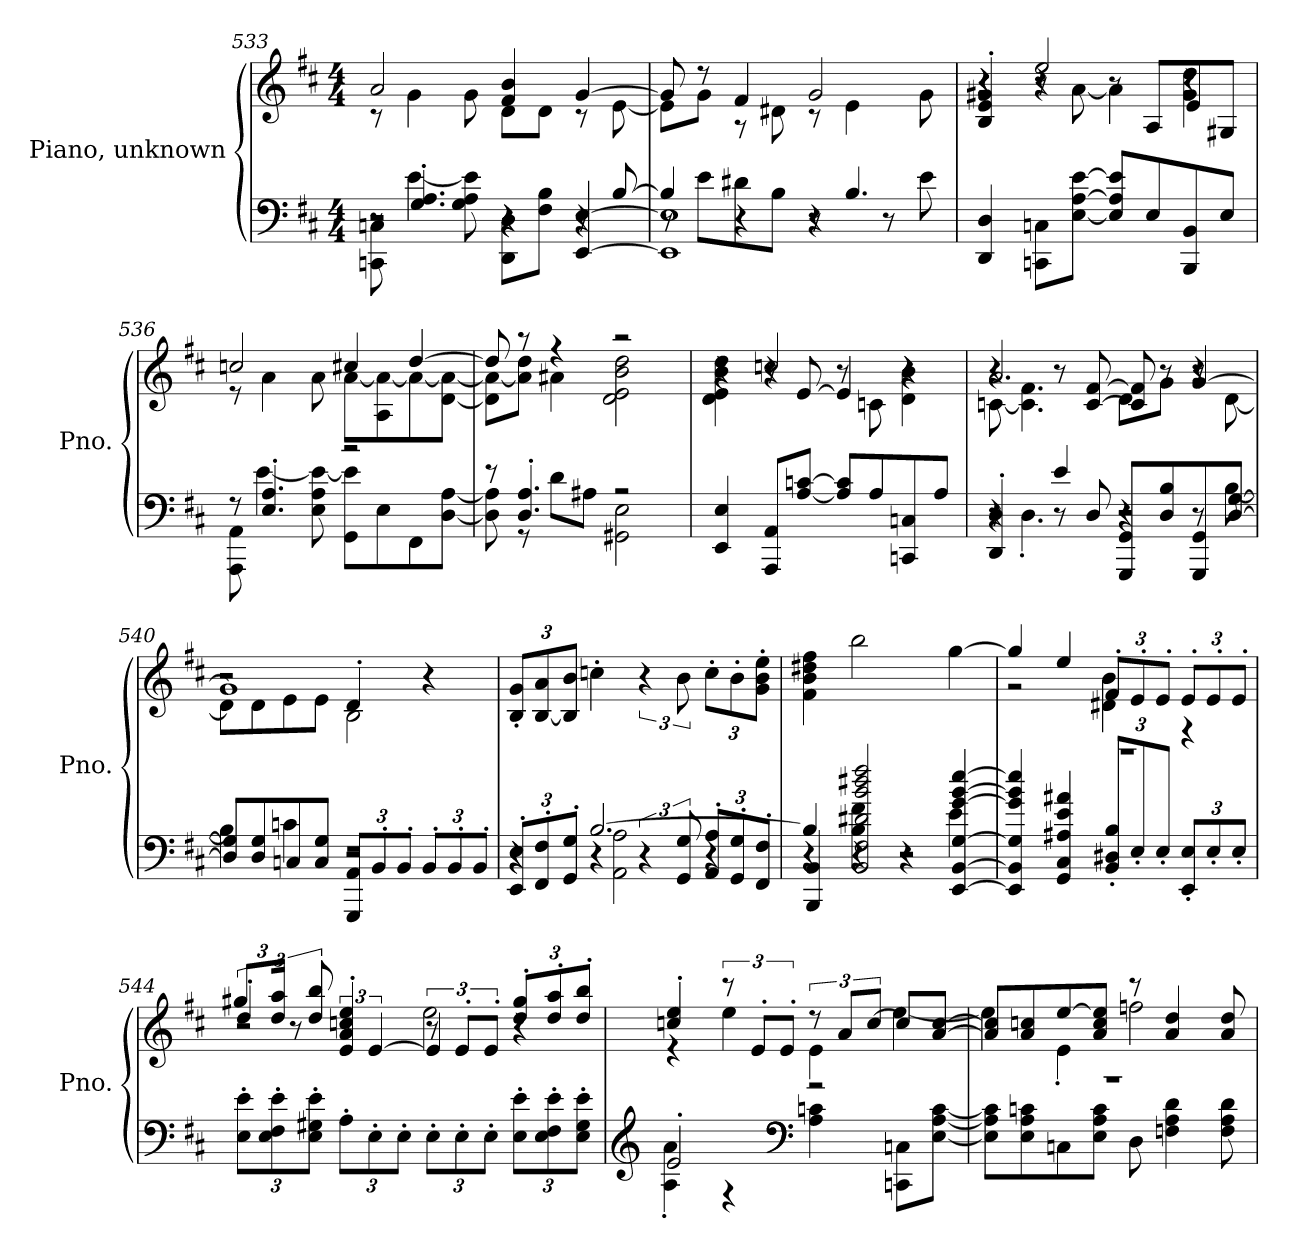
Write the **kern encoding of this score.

**kern	**kern
*part1	*part1
*staff2	*staff1
*I"Piano, unknown	*
*I'Pno.	*
!!LO:LB:g=z
*clefF4	*clefG2
*k[f#c#]	*k[f#c#]
*M4/4	*M4/4
=533	=533
*^	*^
*	*^	*	*
2r	8CCn\ 8Cn\	8r	2a/	8r
.	[4e\	4.G/' 4.A/'	.	4g\
.	8G\ 8A\ 8e\]	.	.	8g\
4r	8DD\ 8D\L	4r	4f#/ 4b/	8d\L
.	8F#\ 8B\J	.	.	8d\J
8r	4r	[4EE/ [4E/	[4g/	8r
[8B/	.	.	.	[8e\
=534	=534	=534	=534	=534
4B/]	8r	1EE] 1E]	8g/]	8e\L]
.	8e\L	.	8r	8g\J
4r	8d#X\	.	4f#/	8r
.	8B\J	.	.	8d#X\
8r	4r	.	2g/	8r
4.B/	.	.	.	4e\
.	8r	.	.	.
.	8e\	.	.	8g\
*v	*v	*v	*	*
=535	=535	=535
*	*	*^
4DD/ 4D/	4r	4r	4B/' 4e/' 4g#X/'
8CCn\ 8Cn\L	2ee/	8r	4r
[8E\ [8A\ [8e\J	.	[8a\	.
8E/] 8A/] 8e/]L	.	4a\]	8r
8E/	.	.	8A/L
8BBB/ 8BB/	4r	4g#\ 4dd\	8e/
8E/J	.	.	8G#X/J
*	*	*v	*v
!!LO:PB:g=z
=536	=536	=536
*^	*	*
8r	8AAA\ 8AA\	2ccn/	8r
4.E/' 4.A/'	[4e\	.	4a\
.	8E\ 8A\ 8e\_	.	8a\
2r	8GG\ 8e\]L	4cc#X/	[8a\L
.	8E\	.	8A\ 8a\_
.	8FF#\	[4dd/	8a\_
.	[8D\ [8A\J	.	[8d\ 8a\_J
=537	=537	=537	=537
8r	8D\] 8A\]	8dd/]	8d\] 8a\_L
4.D/' 4.A/'	8r	8r	8a\] 8dd\J
.	8d\L	4r	4a#X\
.	8A#X\J	.	.
2r	2GG#X\ 2E\	2r	2d\ 2e\ 2b\ 2dd\
*v	*v	*	*
=538	=538	=538
*	*	*^
4EE/ 4E/	4r	4d\ 4e\ 4b\ 4dd\	4r
8AAA/ 8AA/L	2ccn/	4r	8r
[8A/ [8cn/J	.	.	[8e/
8A/] 8c/]L	.	8r	4e/]
8A/	.	8cn\	.
8CCn/ 8Cn/	4r	4d\ 4b\	4r
8A/J	.	.	.
!!LO:LB:g=z	!!	!!
=539	=539	=539	=539
*^	*	*	*
*	*^	*	*	*
4r	8r	4DD/' 4D/'	2.a/	[8cn\	4r
.	4.D'\	.	.	4.c\] 4.f#\	.
4e/	.	8r	.	.	8r
.	.	8D/	.	.	[8c/ [8f#/
2r	4r	8GGG/ 8GG/L	.	8d\L	8c/] 8f#/]
.	.	8D/ 8B/	.	8g\J	8r
.	8r	8GGG/ 8GG/	[4g/	8r	4r
.	[8B\	[8D/ [8G/J	.	[8d\	.
=540	=540	=540	=540	=540	=540
1r	4B\]	8D/] 8G/]L	1g]	8d\L]	2r
.	.	8D/ 8G/	.	8d\	.
.	4cn\	8Cn/	.	8e\	.
.	.	8C/ 8G/J	.	8e\J	.
*	*	*Xbrackettup	*	*	*
.	2r	12GGG/ 12AA/L	.	2B\	4d'/
.	.	12BB'/	.	.	.
.	.	12BB'/J	.	.	.
.	.	12BB'/L	.	.	4r
.	.	12BB'/	.	.	.
.	.	12BB'/J	.	.	.
*	*	*	*v	*v	*v
=541	=541	=541	=541
*	*	*	*Xbrackettup
4r	4r	12EE/' 12E/'L	12B/' 12g/'L
.	.	12FF#/' 12F#/'	[12B/ 12a/
.	.	12GG/' 12G/'J	12B/] 12b/J
[2.B/	2AA\ 2A\	4r	4ccn'\
*	*	*brackettup	*brackettup
.	.	6r	6r
.	.	12GG/ 12G/	12b\
*	*	*Xbrackettup	*Xbrackettup
.	4r	12AA/' 12A/'L	12cc'\L
.	.	12GG/' 12G/'	12b'\
.	.	12FF#/' 12F#/'J	12g\' 12b\' 12ee\'J
=542	=542	=542	=542
4B/]	4r	4BBB/ 4BB/	4f#\ 4b\ 4dd#X\ 4ff#\
4r	4B\ 4f#\	2BB/ 2F#/ 2d#X/ 2b/ 2dd#X/ 2ff#/	2bb\
2r	4r	.	.
.	4e\	[4EE/ [4BB/ [4G/ [4g/ [4b/ [4ee/	[4gg\
*	*v	*v	*
!!LO:LB:g=z
=543	=543	=543
*	*	*^
1r	4EE/] 4BB/] 4G/] 4g/] 4b/] 4ee/]	4gg/]	2r
.	4GG/ 4C#/ 4A#X/ 4e/ 4a#X/	4ee/	.
.	12BB/' 12D#X/' 12B/'L	12f#'/L	4d#X\ 4b\
.	12E'/	12e'/	.
.	12E'/J	12e'/J	.
.	12EE/' 12E/'L	12e'/L	4r
.	12E'/	12e'/	.
.	12E'/J	12e'/J	.
*v	*v	*	*
=544	=544	=544
*	*	*^
*	*brackettup	*	*Xbrackettup
12E\' 12e\'L	6dd'/	2r	12gg#X/L
12E\' 12F#\' 12e\'	.	.	24dd/ 24aa/Jk
.	.	.	8r
12E\' 12G#X\' 12e\'J	12dd/ 12bb/	.	.
12A'\L	12r	.	4e/' 4a/' 4ccn/' 4ee/'
12E'\	[6e/	.	.
12E'\J	.	.	.
*	*	*	*brackettup
12E'\L	4e/]	2ee\	12r
12E'\	.	.	12e'/L
12E'\J	.	.	12e'/J
*	*Xbrackettup	*	*
12E\' 12e\'L	12dd/' 12gg#/'L	.	4r
12E\' 12F#\' 12e\'	12dd/' 12aa/'	.	.
12E\' 12G#\' 12e\'J	12dd/' 12bb/'J	.	.
*	*v	*v	*v
=545	=545
*clefG2	*
*^	*^
2e'/	4A\' 4a\'	4ccn/' 4ee/'	4r
*	*	*brackettup	*
.	4r	12r	4ee\
.	.	12e'/L	.
.	.	12e'/J	.
*clefF4	*	*	*
2r	4A\ 4cn\	12r	4e\
.	.	12a/L	.
.	.	[12cc/J	.
.	8CCn\ 8Cn\L	8cc/L]	[4ee\
.	[8E\ [8A\ [8c\J	[8a/ [8cc/J	.
!!LO:LB:g=z	!!
=546	=546	=546	=546
1r	8E\] 8A\] 8c\]L	8a/] 8cc/]L	4ee\]
.	8E\ 8A\ 8cn\	8a/ 8ccn/	.
.	8Cn\	[8ee/	4e'\
.	8E\ 8A\ 8c\J	8a/ 8cc/ 8ee/]J	.
.	8D\	8r	2ffn\
.	4Fn\ 4A\ 4d\	4a/ 4dd/	.
.	8F\ 8A\ 8d\	8a/ 8dd/	.
*v	*v	*	*
*	*v	*v
=	=
*-	*-
